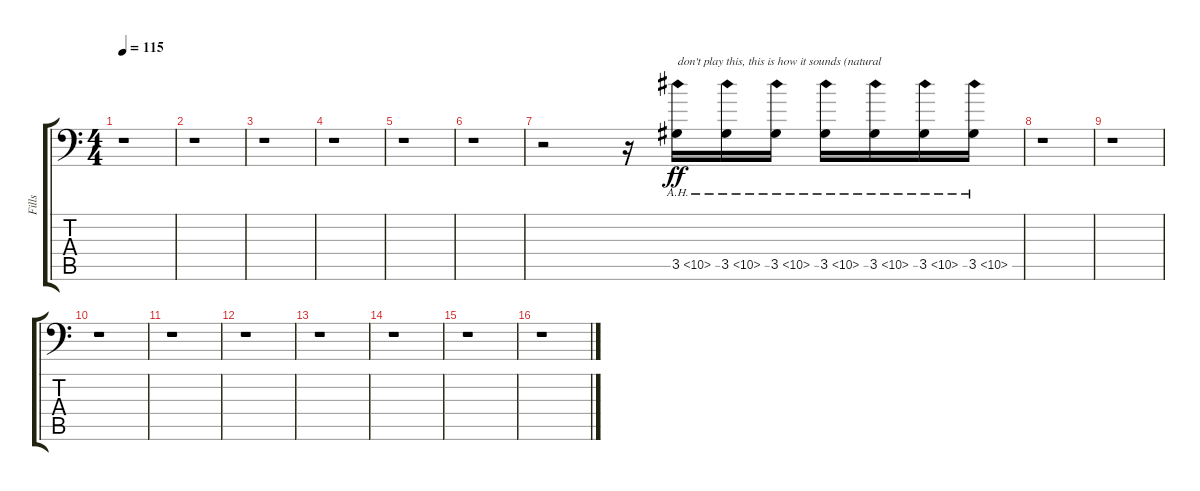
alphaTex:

\track ("Fills" "Fills") {instrument distortionguitar}
\staff {score tabs}
\tuning (C4 G3 Eb3 Bb2 F2 Bb1) {hide}
\ts (4 4)
\tempo 115
\clef f4
\ks c
r.1{dy f} |
r.1 |
r.1 |
r.1 |
r.1 |
r.1 |
r.2 r.16 3.5{ah 7}.16{txt "don't play this, this is how it sounds (natural" dy ff instrument fx5brightness} 3.5{ah 7}.16 3.5{ah 7}.16 3.5{ah 7}.16 3.5{ah 7}.16 3.5{ah 7}.16 3.5{ah 7}.16 |
r.1{volume 0} |
r.1 |
r.1 |
r.1 |
r.1 |
r.1 |
r.1 |
r.1 |
r.1
